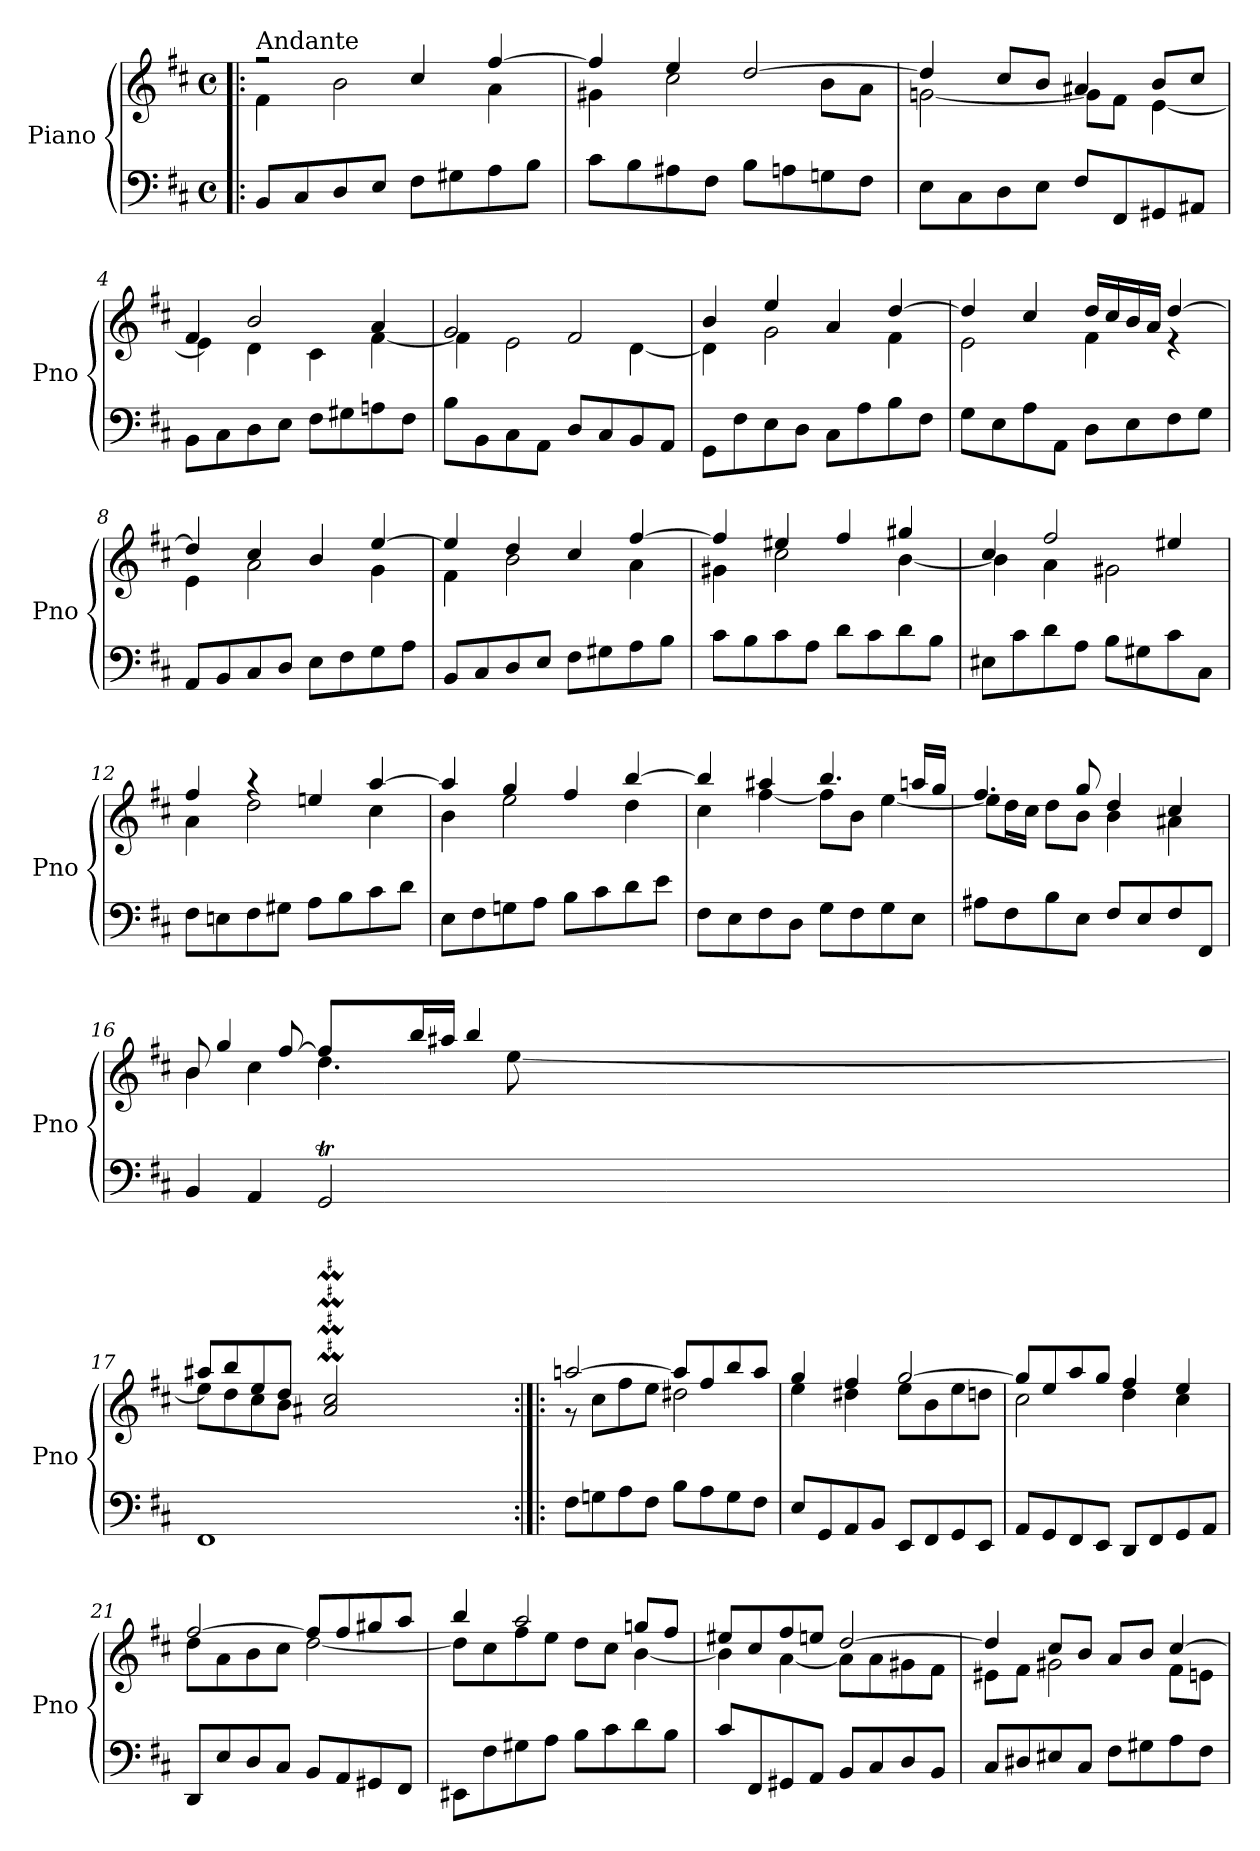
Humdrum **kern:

**kern	**kern
*part1	*part1
*staff2	*staff1
*I"Piano	*
*I'Pno	*
*clefF4	*clefG2
*k[f#c#]	*k[f#c#]
*D:	*D:
*M4/4	*M4/4
*met(c)	*met(c)
=1!|:	=1!|:
*	*^
!	!LO:TX:a:t=Andante	!
8BB/L	2rff	4f#\
8C#/	.	.
8D/	.	2b\
8E/J	.	.
8F#\L	4cc#/	.
8G#X\	.	.
8A\	[4ff#/	4a\
8B\J	.	.
=2	=2	=2
8c#\L	4ff#/]	4g#X\
8B\	.	.
8A#X\	4ee/	2cc#\
8F#\J	.	.
8B\L	[2dd/	.
8An\	.	.
8Gn\	.	8b\L
8F#\J	.	8a\J
=3	=3	=3
8E\L	4dd/]	[2gn\
8C#\	.	.
8D\	8cc#/L	.
8E\J	8b/J	.
8F#/L	4a#X/	8g\L]
8FF#/	.	8f#\J
8GG#X/	8b/L	[4e\
8AA#X/J	8cc#/J	.
=4	=4	=4
8BB\L	4f#/	4e\]
8C#\	.	.
8D\	2b/	4d\
8E\J	.	.
8F#\L	.	4c#\
8G#X\	.	.
8An\	4a/	[4f#\
8F#\J	.	.
!!LO:LB:g=z	!!
=5	=5	=5
8B\L	2g/	4f#\]
8BB\	.	.
8C#\	.	2e\
8AA\J	.	.
8D/L	2f#/	.
8C#/	.	.
8BB/	.	[4d\
8AA/J	.	.
=6	=6	=6
8GG\L	4b/	4d\]
8F#\	.	.
8E\	4ee/	2g\
8D\J	.	.
8C#\L	4a/	.
8A\	.	.
8B\	[4dd/	4f#\
8F#\J	.	.
=7	=7	=7
8G\L	4dd/]	2e\
8E\	.	.
8A\	4cc#/	.
8AA\J	.	.
8D\L	16dd/LL	4f#\
.	16cc#/	.
8E\	16b/	.
.	16a/JJ	.
8F#\	[4dd/	4re
8G\J	.	.
=8	=8	=8
8AA/L	4dd/]	4e\
8BB/	.	.
8C#/	4cc#/	2a\
8D/J	.	.
8E\L	4b/	.
8F#\	.	.
8G\	[4ee/	4g\
8A\J	.	.
=9	=9	=9
8BB/L	4ee/]	4f#\
8C#/	.	.
8D/	4dd/	2b\
8E/J	.	.
8F#\L	4cc#/	.
8G#X\	.	.
8A\	[4ff#/	4a\
8B\J	.	.
=10	=10	=10
8c#\L	4ff#/]	4g#X\
8B\	.	.
8c#\	4ee#X/	2cc#\
8A\J	.	.
8d\L	4ff#/	.
8c#\	.	.
8d\	4gg#X/	[4b\
8B\J	.	.
!!LO:LB:g=z	!!
=11	=11	=11
8E#X\L	4cc#/	4b\]
8c#\	.	.
8d\	2ff#/	4a\
8A\J	.	.
8B\L	.	2g#X\
8G#X\	.	.
8c#\	4ee#X/	.
8C#\J	.	.
=12	=12	=12
8F#\L	4ff#/	4a\
8En\	.	.
8F#\	4raa	2dd\
8G#X\J	.	.
8A\L	4een/	.
8B\	.	.
8c#\	[4aa/	4cc#\
8d\J	.	.
=13	=13	=13
8E\L	4aa/]	4b\
8F#\	.	.
8Gn\	4gg/	2ee\
8A\J	.	.
8B\L	4ff#/	.
8c#\	.	.
8d\	[4bb/	4dd\
8e\J	.	.
=14	=14	=14
8F#\L	4bb/]	4cc#\
8E\	.	.
8F#\	4aa#X/	[4ff#\
8D\J	.	.
8G\L	4.bb/	8ff#\L]
8F#\	.	8b\J
8G\	.	[4ee\
8E\J	16aan/LL	.
.	16gg/JJ	.
=15	=15	=15
8A#X\L	4.ff#/	8ee\L]
8F#\	.	16dd\L
.	.	16cc#\JJ
8B\	.	8dd\L
8E\J	8gg/	8b\J
8F#/L	4dd/	4b\
8E/	.	.
8F#/	4cc#/	4a#X\
8FF#/J	.	.
!!LO:LB:g=z	!!
=16	=16	=16
*^	*	*
4BB/	2ryy	8b/	4b\
.	.	4gg/	.
4AA/	.	.	4cc#\
.	.	[8ff#/	.
*	*Xtuplet	*	*
!	!LO:N:vis=32	!	!
2GGT/	960%17AAyy	8ff#/L]	4.dd\
!	!LO:N:vis=32	!	!
.	960%17GGyy	.	.
!	!LO:N:vis=32	!	!
.	960%17AAyy	.	.
!	!LO:N:vis=32	!	!
.	960%17GGyy	.	.
.	1920ryy	.	.
!	!LO:N:vis=32	!	!
.	960%17AAyy	.	.
!	!LO:N:vis=32	!	!
.	960%17GGyy	.	.
!	!LO:N:vis=32	!	!
.	960%17AAyy	.	.
.	[960GGyy	.	.
.	.	16bb/L	.
.	60GGyy]	.	.
.	1920ryy	.	.
!	!LO:N:vis=32	!	!
.	960%17AAyy	.	.
!	!LO:N:vis=32	!	!
.	960%17GGyy	.	.
!	!LO:N:vis=32	!	!
.	960%17AAyy	.	.
.	.	16aa#X/JJ	.
!	!LO:N:vis=32	!	!
.	960%17GGyy	.	.
.	1920ryy	.	.
!	!LO:N:vis=32	!	!
.	960%17AAyy	.	.
!	!LO:N:vis=32	!	!
.	960%17GGyy	.	.
!	!LO:N:vis=32	!	!
.	960%17AAyy	.	.
.	.	4bb/	.
.	[960GGyy	.	.
.	60GGyy]	.	.
.	1920ryy	.	.
!	!LO:N:vis=32	!	!
.	960%17AAyy	.	.
!	!LO:N:vis=32	!	!
.	960%17GGyy	.	.
!	!LO:N:vis=32	!	!
.	960%17AAyy	.	.
!	!LO:N:vis=32	!	!
.	960%17GGyy	.	.
.	1920ryy	.	.
!	!LO:N:vis=32	!	!
.	960%17AAyy	.	.
!	!LO:N:vis=32	!	!
.	960%17GGyy	.	.
.	.	.	[8ee\
!	!LO:N:vis=32	!	!
.	960%17AAyy	.	.
.	[960GGyy	.	.
.	60GGyy]	.	.
.	1920ryy	.	.
!	!LO:N:vis=32	!	!
.	960%17AAyy	.	.
!	!LO:N:vis=32	!	!
.	960%17GGyy	.	.
!	!LO:N:vis=32	!	!
.	960%17AAyy	.	.
!	!LO:N:vis=32	!	!
.	960%17GGyy	.	.
.	960ryy	.	.
*v	*v	*	*
=17	=17	=17
1FF#	8aa#X/L	8ee\L]
.	8bb/	8dd\
.	8ee/	8cc#\
.	8dd/J	8b\J
.	2a#X/M 2cc#/M	32ddyy
.	.	32cc#yy
.	.	32ddyy
.	.	32cc#yy
.	.	32ddyy
.	.	32cc#yy
.	.	32ddyy
.	.	32cc#yy
.	.	8ddyy
.	.	8cc#yy
=18:|!|:	=18:|!|:	=18:|!|:
8F#\L	[2aan/	8rg
8Gn\	.	8cc#\L
8A\	.	8ff#\
8F#\J	.	8ee\J
8B\L	8aa/L]	2dd#X\
8A\	8ff#/	.
8G\	8bb/	.
8F#\J	8aa/J	.
=19	=19	=19
8E/L	4gg/	4ee\
8GG/	.	.
8AA/	4ff#/	4dd#X\
8BB/J	.	.
8EE/L	[2gg/	8ee\L
8FF#/	.	8b\
8GG/	.	8ee\
8EE/J	.	8ddn\J
=20	=20	=20
8AA/L	8gg/L]	2cc#\
8GG/	8ee/	.
8FF#/	8aa/	.
8EE/J	8gg/J	.
8DD/L	4ff#/	4dd\
8FF#/	.	.
8GG/	4ee/	4cc#\
8AA/J	.	.
!!LO:LB:g=z	!!
=21	=21	=21
8DD/L	[2ff#/	8dd\L
8E/	.	8a\
8D/	.	8b\
8C#/J	.	8cc#\J
8BB/L	8ff#/L]	[2dd\
8AA/	8ff#/	.
8GG#X/	8gg#X/	.
8FF#/J	8aa/J	.
=22	=22	=22
8EE#X\L	4bb/	8dd\L]
8F#\	.	8cc#\
8G#X\	2aa/	8ff#\
8A\J	.	8ee\J
8B\L	.	8dd\L
8c#\	.	8cc#\J
8d\	8ggn/L	[4b\
8B\J	8ff#/J	.
=23	=23	=23
8c#\L	8ee#X/L	4b\]
8FF#/	8cc#/	.
8GG#X/	8ff#/	[4a\
8AA/J	8een/J	.
8BB/L	[2dd/	8a\L]
8C#/	.	8a\
8D/	.	8g#X\
8BB/J	.	8f#\J
=24	=24	=24
8C#/L	4dd/]	8e#X\L
8D#X/	.	8f#\J
8E#X/	8cc#/L	2g#X\
8C#/J	8b/J	.
8F#\L	8a/L	.
8G#X\	8b/J	.
8A\	[4cc#/	8f#\L
8F#\J	.	8en\J
*	*v	*v
=	=
*-	*-
